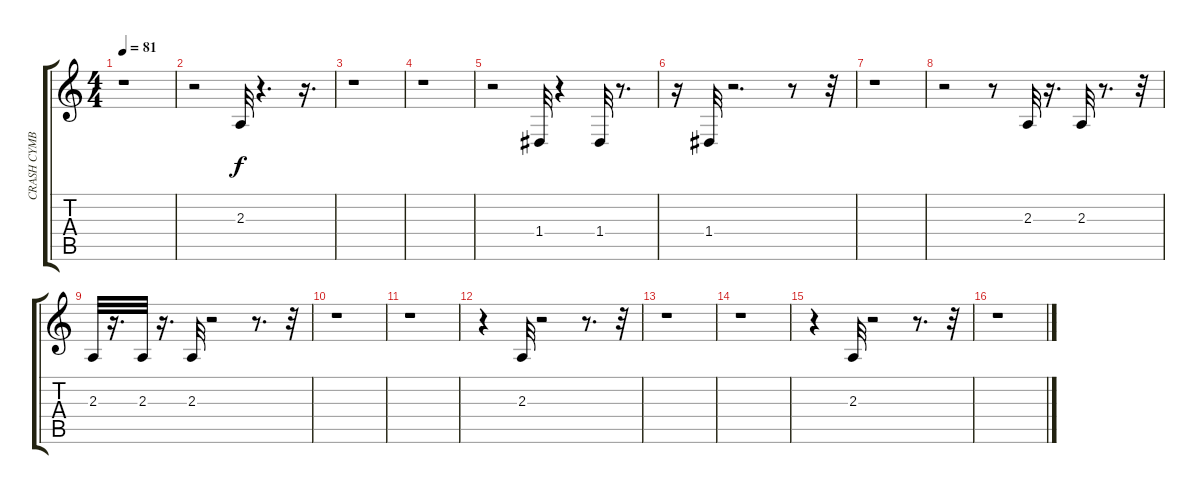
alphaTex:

\track ("CRASH CYMBAL." "CRASH CYMB") {instrument acousticgrandpiano}
\staff {score tabs}
\tuning (E4 B3 G3 D3 A2 E2) {hide}
\ts (4 4)
\tempo 81
\clef g2
\ks c
r.1{dy f} |
r.2 2.3.32 r.4{d} r.16{d} |
r.1 |
r.1 |
r.2 1.4.32 r.4 1.4.32 r.8{d} |
r.16 1.4.32 r.2{d} r.8 r.32 |
r.1 |
r.2 r.8 2.3.32 r.16{d} 2.3.32 r.8{d} r.32 |
2.3.32 r.16{d} 2.3.32 r.16{d} 2.3.32 r.2 r.8{d} r.32 |
r.1 |
r.1 |
r.4 2.3.32 r.2 r.8{d} r.32 |
r.1 |
r.1 |
r.4 2.3.32 r.2 r.8{d} r.32 |
r.1
